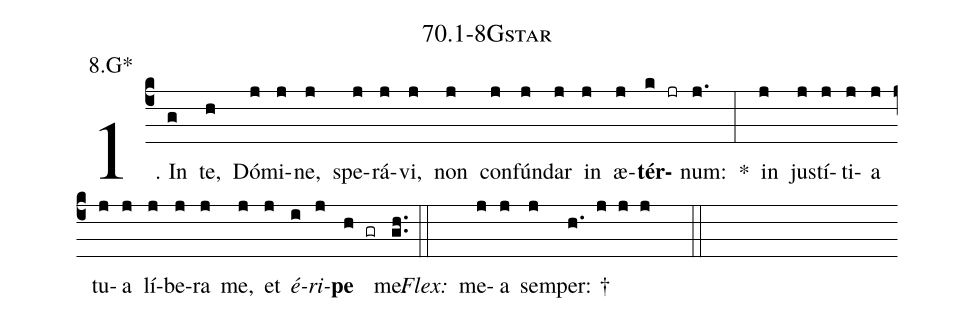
name: 70.1-8Gstar;
annotation: 8.G*;
%%
(c4)1. In(g) te,(h) Dó(j)mi(j)ne,(j) spe(j)rá(j)vi,(j) non(j) con(j)fún(j)dar(j) in(j) æ(j)<b>tér</b>(k jr)num:(j.) *(:) in(j) jus(j)tí(j)ti(j)a(j) tu(j)a(j) lí(j)be(j)ra(j) me,(j) et(j) <i>é</i>(i)<i>ri</i>(j)<b>pe</b>(h gr) me.(gh..) (::)
<i>Flex:</i>()  me(j)a(j) sem(j)per: †(h. j j j  ::)
